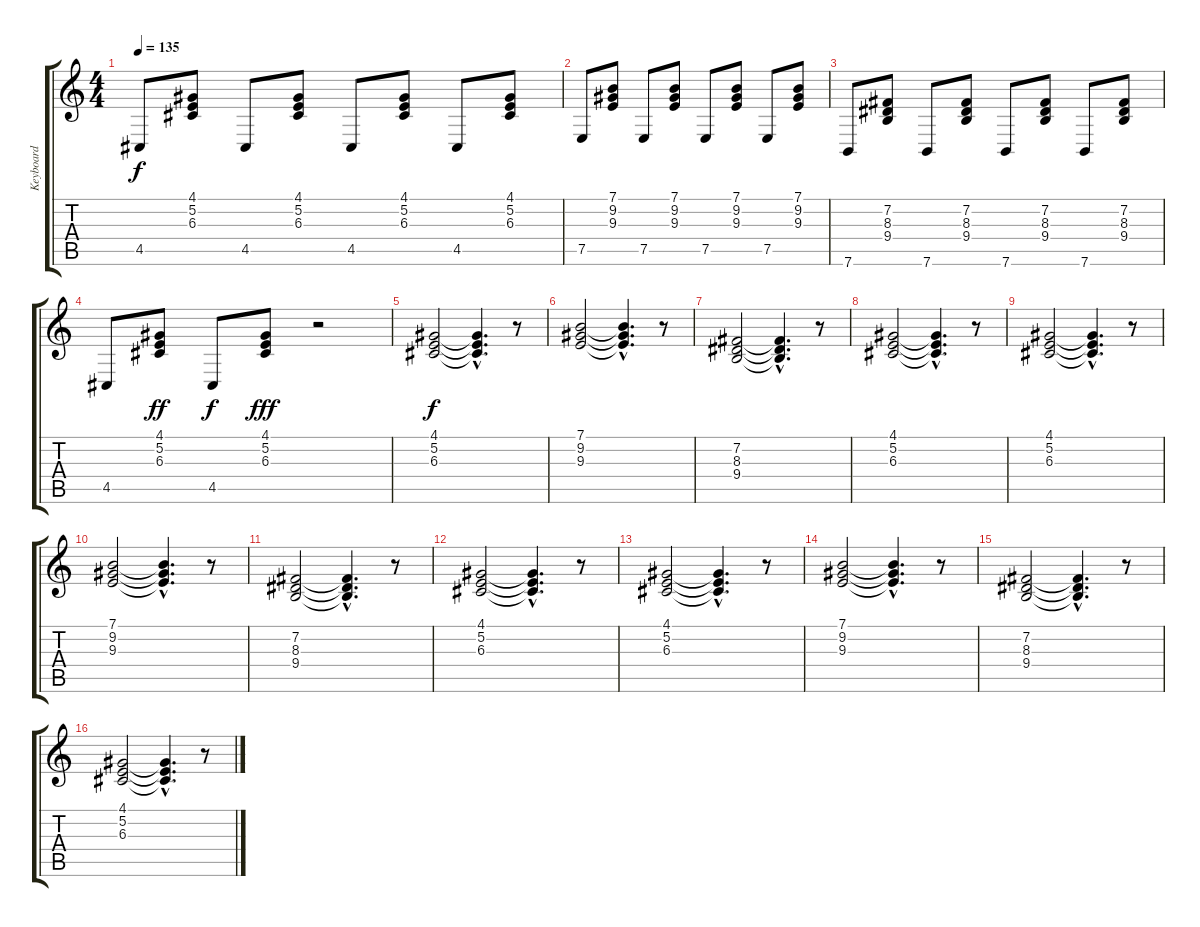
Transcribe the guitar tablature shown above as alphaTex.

\track ("Keyboard" "Keyboard") {instrument stringensemble1}
\staff {score tabs}
\tuning (E4 B3 G3 D3 A2 E2) {hide}
\ts (4 4)
\tempo 135
\clef g2
\ks c
4.5.8{dy f} (4.1 5.2 6.3).8 4.5.8 (4.1 5.2 6.3).8 4.5.8 (4.1 5.2 6.3).8 4.5.8 (4.1 5.2 6.3).8 |
7.5.8 (7.1 9.2 9.3).8 7.5.8 (7.1 9.2 9.3).8 7.5.8 (7.1 9.2 9.3).8 7.5.8 (7.1 9.2 9.3).8 |
7.6.8 (7.2 8.3 9.4).8 7.6.8 (7.2 8.3 9.4).8 7.6.8 (7.2 8.3 9.4).8 7.6.8 (7.2 8.3 9.4).8 |
4.5.8 (4.1 5.2 6.3).8{dy ff} 4.5.8{dy f} (4.1 5.2 6.3).8{dy fff} r.2 |
(4.1 5.2 6.3).2{dy f} (4.1{hac t} 5.2{hac t} 6.3{hac t}).4{d} r.8 |
(7.1 9.2 9.3).2 (7.1{hac t} 9.2{hac t} 9.3{hac t}).4{d} r.8 |
(7.2 8.3 9.4).2 (7.2{hac t} 8.3{hac t} 9.4{hac t}).4{d} r.8 |
(4.1 5.2 6.3).2 (4.1{hac t} 5.2{hac t} 6.3{hac t}).4{d} r.8 |
(4.1 5.2 6.3).2 (4.1{hac t} 5.2{hac t} 6.3{hac t}).4{d} r.8 |
(7.1 9.2 9.3).2 (7.1{hac t} 9.2{hac t} 9.3{hac t}).4{d} r.8 |
(7.2 8.3 9.4).2 (7.2{hac t} 8.3{hac t} 9.4{hac t}).4{d} r.8 |
(4.1 5.2 6.3).2 (4.1{hac t} 5.2{hac t} 6.3{hac t}).4{d} r.8 |
(4.1 5.2 6.3).2 (4.1{hac t} 5.2{hac t} 6.3{hac t}).4{d} r.8 |
(7.1 9.2 9.3).2 (7.1{hac t} 9.2{hac t} 9.3{hac t}).4{d} r.8 |
(7.2 8.3 9.4).2 (7.2{hac t} 8.3{hac t} 9.4{hac t}).4{d} r.8 |
(4.1 5.2 6.3).2 (4.1{hac t} 5.2{hac t} 6.3{hac t}).4{d} r.8
